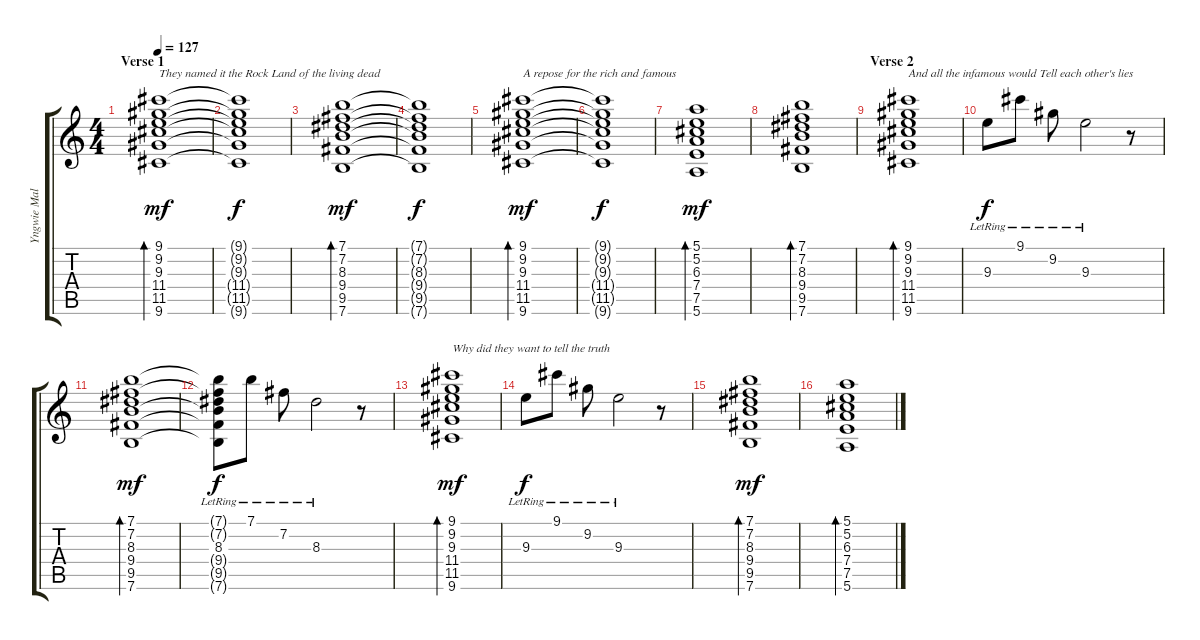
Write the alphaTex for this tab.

\track ("Yngwie Malmsteen" "Yngwie Mal") {instrument overdrivenguitar}
\staff {score tabs}
\tuning (E4 B3 G3 D3 A2 E2) {hide}
\ts (4 4)
\section ("" "Verse 1")
\tempo 127
\clef g2
\ks c
(9.1 9.2 9.3 11.4 11.5 9.6).1{bd 480 txt "They named it the Rock Land of the living dead" dy mf balance 8 instrument electricguitarclean} |
(9.1{t} 9.2{t} 9.3{t} 11.4{t} 11.5{t} 9.6{t}).1{dy f} |
(7.1 7.2 8.3 9.4 9.5 7.6).1{bd 480 dy mf} |
(7.1{t} 7.2{t} 8.3{t} 9.4{t} 9.5{t} 7.6{t}).1{dy f} |
(9.1 9.2 9.3 11.4 11.5 9.6).1{bd 480 txt "A repose for the rich and famous" dy mf} |
(9.1{t} 9.2{t} 9.3{t} 11.4{t} 11.5{t} 9.6{t}).1{dy f} |
(5.1 5.2 6.3 7.4 7.5 5.6).1{bd 480 dy mf} |
(7.1 7.2 8.3 9.4 9.5 7.6).1{bd 480} |
\section ("" "Verse 2")
(9.1 9.2 9.3 11.4 11.5 9.6).1{bd 480 txt "And all the infamous would Tell each other's lies"} |
9.3{lr}.8{dy f} 9.1{lr}.8 9.2{lr}.8 9.3{lr}.2 r.8 |
(7.1 7.2 8.3 9.4 9.5 7.6).1{bd 480 dy mf} |
(7.1{t} 7.2{t} 8.3{lr} 9.4{t} 9.5{t} 7.6{t}).8{dy f} 7.1{lr}.8 7.2{lr}.8 8.3{lr}.2 r.8 |
(9.1 9.2 9.3 11.4 11.5 9.6).1{bd 480 txt "Why did they want to tell the truth" dy mf} |
9.3{lr}.8{dy f} 9.1{lr}.8 9.2{lr}.8 9.3{lr}.2 r.8 |
(7.1 7.2 8.3 9.4 9.5 7.6).1{bd 480 dy mf} |
(5.1 5.2 6.3 7.4 7.5 5.6).1{bd 480}
